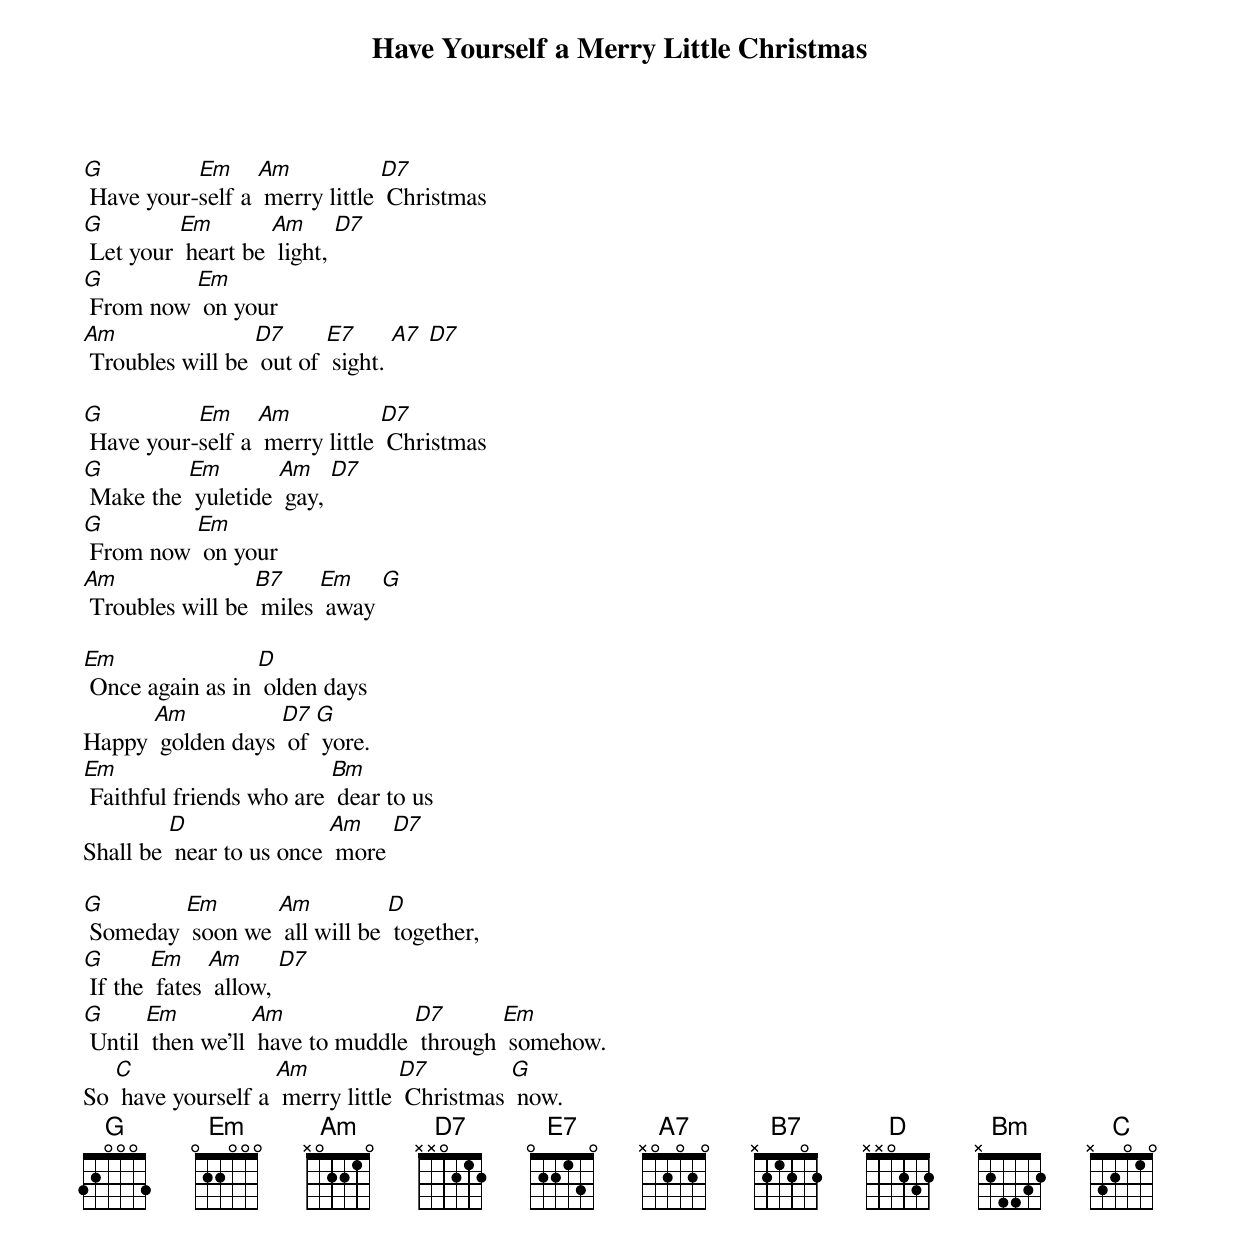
{t: Have Yourself a Merry Little Christmas}

[G] Have your-[Em]self a [Am] merry little [D7] Christmas
[G] Let your [Em] heart be [Am] light, [D7]
[G] From now [Em] on your
[Am] Troubles will be [D7] out of [E7] sight. [A7] [D7]

[G] Have your-[Em]self a [Am] merry little [D7] Christmas
[G] Make the [Em] yuletide [Am] gay, [D7]
[G] From now [Em] on your
[Am] Troubles will be [B7] miles [Em] away [G]

[Em] Once again as in [D] olden days
Happy [Am] golden days [D7] of [G] yore.
[Em] Faithful friends who are [Bm] dear to us
Shall be [D] near to us once [Am] more [D7]

[G] Someday [Em] soon we [Am] all will be [D] together,
[G] If the [Em] fates [Am] allow, [D7]
[G] Until [Em] then we'll [Am] have to muddle [D7] through [Em] somehow.
So [C] have yourself a [Am] merry little [D7] Christmas [G] now.
